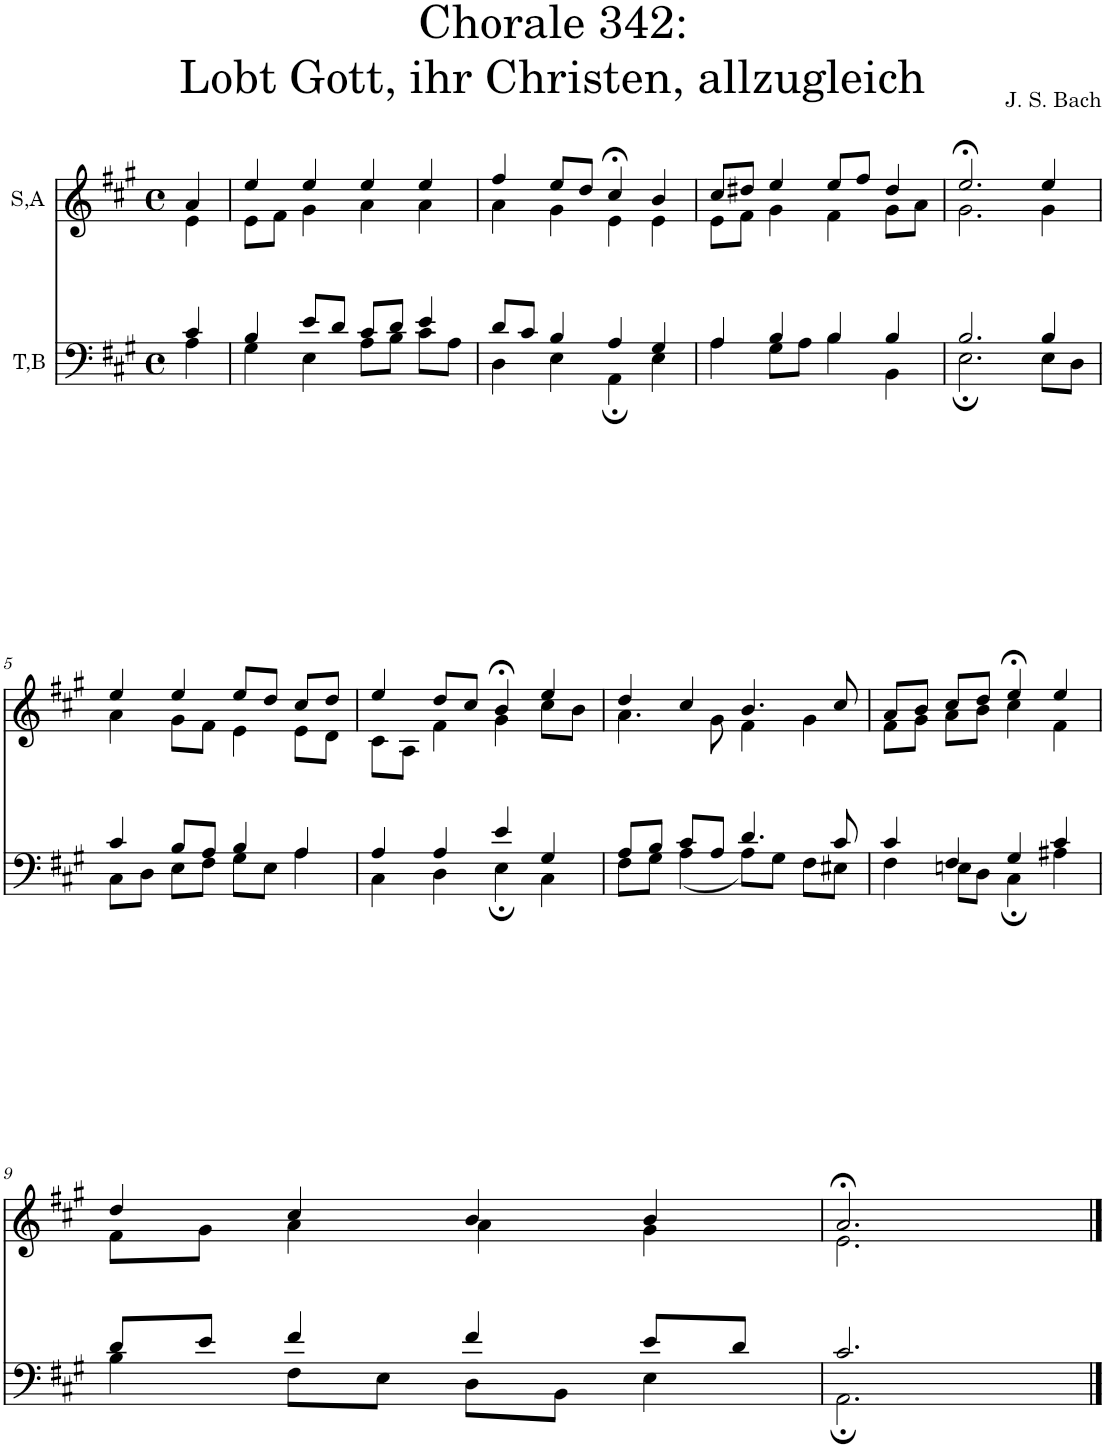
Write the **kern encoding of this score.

**kern	**kern
*part2	*part1
*staff2	*staff1
*I"T,B	*I"S,A
*clefF4	*clefG2
*k[f#c#g#]	*k[f#c#g#]
*M4/4	*M4/4
*met(c)	*met(c)
=	=
*^	*^
4c#/	4A\	4a/	4e\
=1	=1	=1	=1
4B/	4G#\	4ee/	8e\L
.	.	.	8f#\J
8e/L	4E\	4ee/	4g#\
8d/J	.	.	.
8c#/L	8A\L	4ee/	4a\
8d/J	8B\J	.	.
4e/	8c#\L	4ee/	4a\
.	8A\J	.	.
=2	=2	=2	=2
8d/L	4D\	4ff#/	4a\
8c#/J	.	.	.
4B/	4E\	8ee/L	4g#\
.	.	8dd/J	.
4A/	4AA;\	4cc#;</	4e\
4G#/	4E\	4b/	4e\
=3	=3	=3	=3
4A/	4A\	8cc#/L	8e\L
.	.	8dd#X/J	8f#\J
4B/	8G#\L	4ee/	4g#\
.	8A\J	.	.
4B/	4B\	8ee/L	4f#\
.	.	8ff#/J	.
4B/	4BB\	4dd#/	8g#\L
.	.	.	8a\J
=4	=4	=4	=4
2.B/	2.E;\	2.ee;</	2.g#\
4B/	8E\L	4ee/	4g#\
.	8D\J	.	.
!!LO:LB:g=z	!!
=5	=5	=5	=5
4c#/	8C#\L	4ee/	4a\
.	8D\J	.	.
8B/L	8E\L	4ee/	8g#\L
8A/J	8F#\J	.	8f#\J
4B/	8G#\L	8ee/L	4e\
.	8E\J	8dd/J	.
4A/	4A\	8cc#/L	8e\L
.	.	8dd/J	8d\J
=6	=6	=6	=6
4A/	4C#\	4ee/	8c#\L
.	.	.	8A\J
4A/	4D\	8dd/L	4f#\
.	.	8cc#/J	.
4e/	4E;\	4b;</	4g#\
4G#/	4C#\	4ee/	8cc#\L
.	.	.	8b\J
=7	=7	=7	=7
8A/L	8F#\L	4dd/	4.a\
8B/J	8G#\J	.	.
8c#/L	(<4A\	4cc#/	.
8A/J	.	.	8g#\
4.d/	8A\L)	4.b/	4f#\
.	8G#\J	.	.
.	8F#\L	.	4g#\
8c#/	8E#X\J	8cc#/	.
=8	=8	=8	=8
4c#/	4F#\	8a/L	8f#\L
.	.	8b/J	8g#\J
4F#/	8En\L	8cc#/L	8a\L
.	8D\J	8dd/J	8b\J
4G#/	4C#;\	4ee;</	4cc#\
4c#/	4A#X\	4ee/	4f#\
!!LO:LB:g=z	!!
=9	=9	=9	=9
8d/L	4B\	4dd/	8f#\L
8e/J	.	.	8g#\J
4f#/	8F#\L	4cc#/	4a\
.	8E\J	.	.
4f#/	8D\L	4b/	4a\
.	8BB\J	.	.
8e/L	4E\	4b/	4g#\
8d/J	.	.	.
=10	=10	=10	=10
2.c#/	2.AA;\	2.a;</	2.e\
*v	*v	*	*
*	*v	*v
==	==
*-	*-
